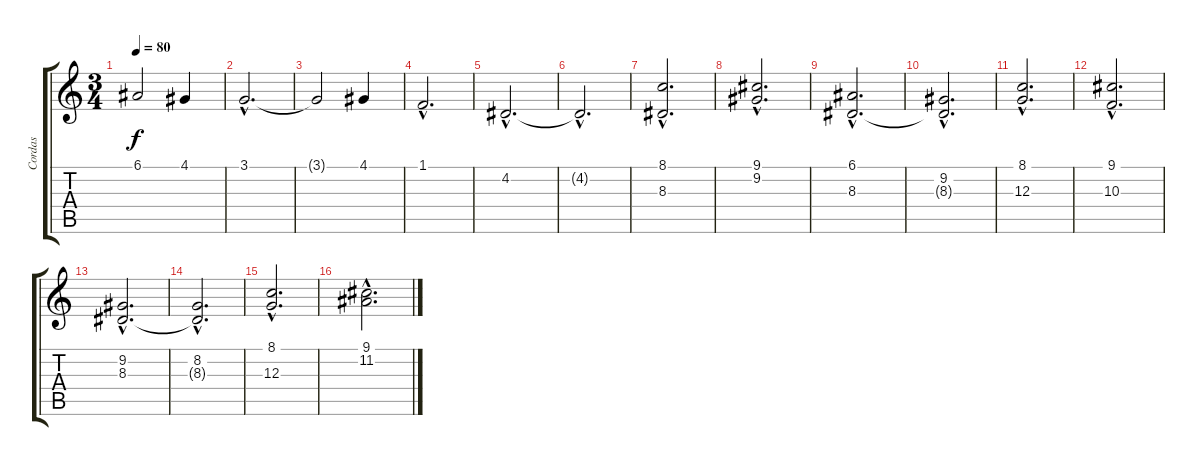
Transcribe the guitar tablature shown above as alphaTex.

\track ("Cordas" "Cordas") {instrument synthstrings1}
\staff {score tabs}
\tuning (E4 B3 G3 D3 A2 E2) {hide}
\ts (3 4)
\tempo 80
\clef g2
\ks c
6.1.2{dy f} 4.1.4 |
3.1{hac}.2{d} |
3.1{t}.2 4.1.4 |
1.1{hac}.2{d} |
4.2{hac}.2{d} |
4.2{hac t}.2{d} |
(8.1{hac} 8.3{hac}).2{d} |
(9.1{hac} 9.2{hac}).2{d} |
(6.1{hac} 8.3{hac}).2{d} |
(9.2 8.3{hac t}).2{d} |
(8.1{hac} 12.3{hac}).2{d} |
(9.1{hac} 10.3{hac}).2{d} |
(9.2 8.3{hac}).2{d} |
(8.2 8.3{hac t}).2{d} |
(8.1{hac} 12.3{hac}).2{d} |
(9.1 11.2{hac}).2{d}
